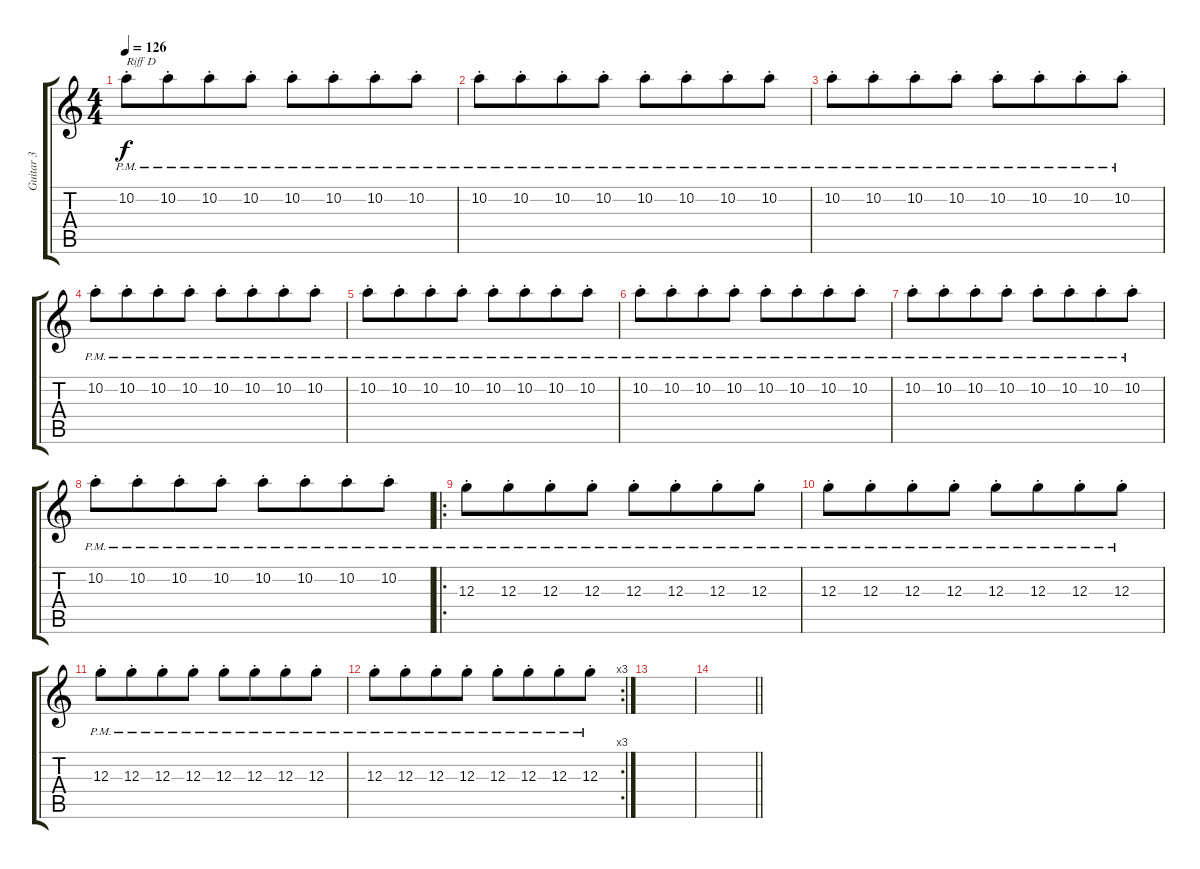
\track ("Guitar 3" "Guitar 3") {instrument electricguitarjazz}
\staff {score tabs}
\tuning (E4 B3 G3 D3 A2 E2) {hide}
\ts (4 4)
\tempo 126
\clef g2
\ks c
10.2{pm st}.8{txt "Riff D" dy f} 10.2{pm st}.8{beam merge} 10.2{pm st}.8 10.2{pm st}.8 10.2{pm st}.8 10.2{pm st}.8{beam merge} 10.2{pm st}.8 10.2{pm st}.8 |
10.2{pm st}.8 10.2{pm st}.8{beam merge} 10.2{pm st}.8 10.2{pm st}.8 10.2{pm st}.8 10.2{pm st}.8{beam merge} 10.2{pm st}.8 10.2{pm st}.8 |
10.2{pm st}.8 10.2{pm st}.8{beam merge} 10.2{pm st}.8 10.2{pm st}.8 10.2{pm st}.8 10.2{pm st}.8{beam merge} 10.2{pm st}.8 10.2{pm st}.8 |
10.2{pm st}.8 10.2{pm st}.8{beam merge} 10.2{pm st}.8 10.2{pm st}.8 10.2{pm st}.8 10.2{pm st}.8{beam merge} 10.2{pm st}.8 10.2{pm st}.8 |
10.2{pm st}.8 10.2{pm st}.8{beam merge} 10.2{pm st}.8 10.2{pm st}.8 10.2{pm st}.8 10.2{pm st}.8{beam merge} 10.2{pm st}.8 10.2{pm st}.8 |
10.2{pm st}.8 10.2{pm st}.8{beam merge} 10.2{pm st}.8 10.2{pm st}.8 10.2{pm st}.8 10.2{pm st}.8{beam merge} 10.2{pm st}.8 10.2{pm st}.8 |
10.2{pm st}.8 10.2{pm st}.8{beam merge} 10.2{pm st}.8 10.2{pm st}.8 10.2{pm st}.8 10.2{pm st}.8{beam merge} 10.2{pm st}.8 10.2{pm st}.8 |
10.2{pm st}.8 10.2{pm st}.8{beam merge} 10.2{pm st}.8 10.2{pm st}.8 10.2{pm st}.8 10.2{pm st}.8{beam merge} 10.2{pm st}.8 10.2{pm st}.8 |
\ro
12.3{pm st}.8 12.3{pm st}.8{beam merge} 12.3{pm st}.8 12.3{pm st}.8 12.3{pm st}.8 12.3{pm st}.8{beam merge} 12.3{pm st}.8 12.3{pm st}.8 |
12.3{pm st}.8 12.3{pm st}.8{beam merge} 12.3{pm st}.8 12.3{pm st}.8 12.3{pm st}.8 12.3{pm st}.8{beam merge} 12.3{pm st}.8 12.3{pm st}.8 |
12.3{pm st}.8 12.3{pm st}.8{beam merge} 12.3{pm st}.8 12.3{pm st}.8 12.3{pm st}.8 12.3{pm st}.8{beam merge} 12.3{pm st}.8 12.3{pm st}.8 |
\rc 3
12.3{pm st}.8 12.3{pm st}.8{beam merge} 12.3{pm st}.8 12.3{pm st}.8 12.3{pm st}.8 12.3{pm st}.8{beam merge} 12.3{pm st}.8 12.3{pm st}.8 |
|
\barLineRight lightlight
